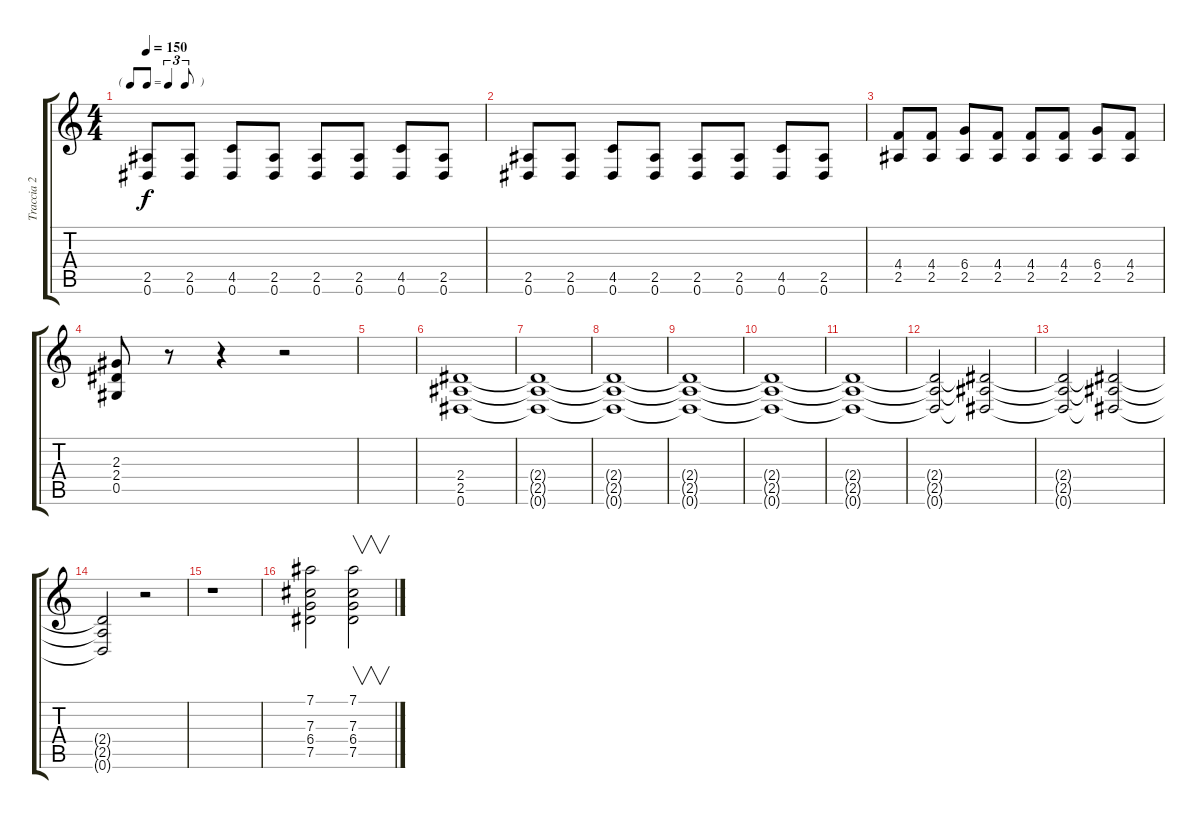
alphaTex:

\track ("Traccia 2" "Traccia 2") {instrument overdrivenguitar}
\staff {score tabs}
\tuning (Eb4 Bb3 Gb3 Db3 Ab2 Eb2) {hide}
\ts (4 4)
\tf triplet8th
\tempo 150
\clef g2
\ks c
(2.5 0.6).8{dy f} (2.5 0.6).8 (4.5 0.6).8 (2.5 0.6).8 (2.5 0.6).8 (2.5 0.6).8 (4.5 0.6).8 (2.5 0.6).8 |
(2.5 0.6).8 (2.5 0.6).8 (4.5 0.6).8 (2.5 0.6).8 (2.5 0.6).8 (2.5 0.6).8 (4.5 0.6).8 (2.5 0.6).8 |
(4.4 2.5).8 (4.4 2.5).8 (6.4 2.5).8 (4.4 2.5).8 (4.4 2.5).8 (4.4 2.5).8 (6.4 2.5).8 (4.4 2.5).8 |
(2.3 2.4 0.5).8 r.8 r.4 r.2 |
|
(2.4 2.5 0.6).1 |
(2.4{t} 2.5{t} 0.6{t}).1 |
(2.4{t} 2.5{t} 0.6{t}).1 |
(2.4{t} 2.5{t} 0.6{t}).1 |
(2.4{t} 2.5{t} 0.6{t}).1 |
(2.4{t} 2.5{t} 0.6{t}).1 |
(2.4{t} 2.5{t} 0.6{t}).2 (2.4{t} 2.5{t} 0.6{t}).2 |
(2.4{t} 2.5{t} 0.6{t}).2 (2.4{t} 2.5{t} 0.6{t}).2 |
(2.4{t} 2.5{t} 0.6{t}).2 r.2 |
r.1 |
(7.1 7.3 6.4 7.5).2 (7.1 7.3 6.4 7.5).2{v}
